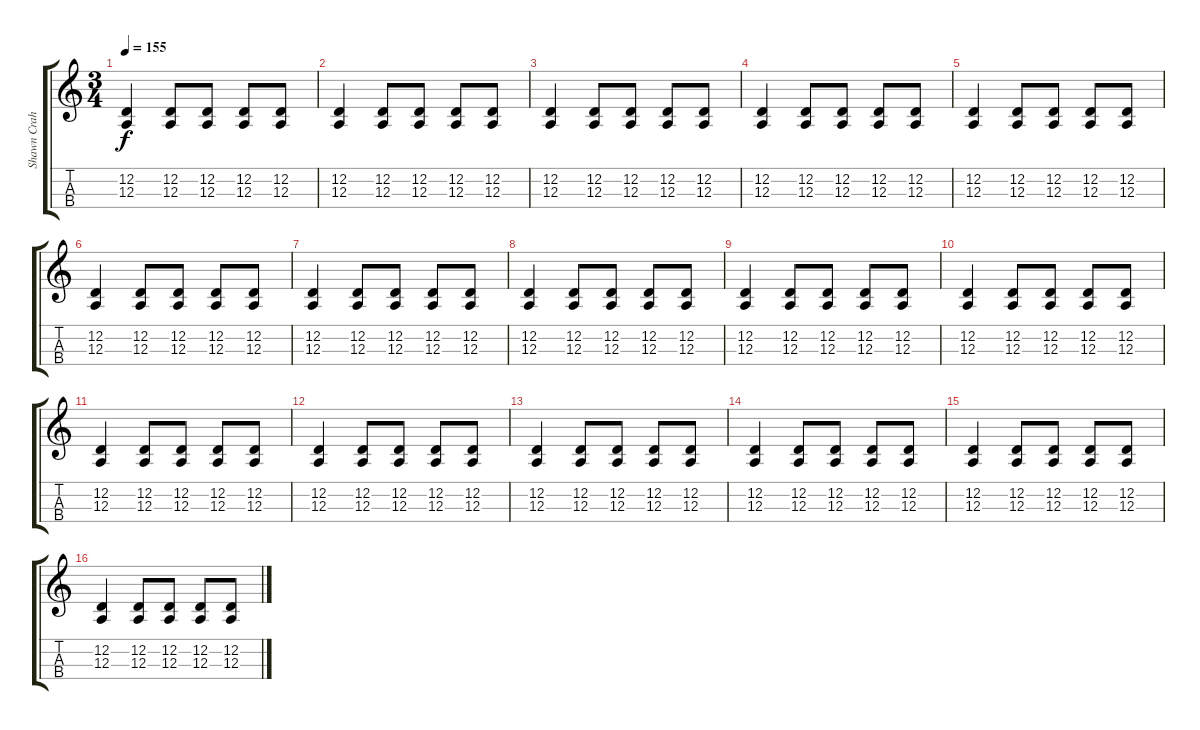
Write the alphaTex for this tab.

\track ("Shawn Crahan" "Shawn Crah") {instrument melodictom}
\staff {score tabs}
\tuning (G3 D3 A2 E2) {hide}
\ts (3 4)
\tempo 155
\clef g2
\ks c
(12.2 12.3).4{dy f} (12.2 12.3).8 (12.2 12.3).8 (12.2 12.3).8 (12.2 12.3).8 |
(12.2 12.3).4 (12.2 12.3).8 (12.2 12.3).8 (12.2 12.3).8 (12.2 12.3).8 |
(12.2 12.3).4 (12.2 12.3).8 (12.2 12.3).8 (12.2 12.3).8 (12.2 12.3).8 |
(12.2 12.3).4 (12.2 12.3).8 (12.2 12.3).8 (12.2 12.3).8 (12.2 12.3).8 |
(12.2 12.3).4 (12.2 12.3).8 (12.2 12.3).8 (12.2 12.3).8 (12.2 12.3).8 |
(12.2 12.3).4 (12.2 12.3).8 (12.2 12.3).8 (12.2 12.3).8 (12.2 12.3).8 |
(12.2 12.3).4 (12.2 12.3).8 (12.2 12.3).8 (12.2 12.3).8 (12.2 12.3).8 |
(12.2 12.3).4 (12.2 12.3).8 (12.2 12.3).8 (12.2 12.3).8 (12.2 12.3).8 |
(12.2 12.3).4 (12.2 12.3).8 (12.2 12.3).8 (12.2 12.3).8 (12.2 12.3).8 |
(12.2 12.3).4 (12.2 12.3).8 (12.2 12.3).8 (12.2 12.3).8 (12.2 12.3).8 |
(12.2 12.3).4 (12.2 12.3).8 (12.2 12.3).8 (12.2 12.3).8 (12.2 12.3).8 |
(12.2 12.3).4 (12.2 12.3).8 (12.2 12.3).8 (12.2 12.3).8 (12.2 12.3).8 |
(12.2 12.3).4 (12.2 12.3).8 (12.2 12.3).8 (12.2 12.3).8 (12.2 12.3).8 |
(12.2 12.3).4 (12.2 12.3).8 (12.2 12.3).8 (12.2 12.3).8 (12.2 12.3).8 |
(12.2 12.3).4 (12.2 12.3).8 (12.2 12.3).8 (12.2 12.3).8 (12.2 12.3).8 |
(12.2 12.3).4 (12.2 12.3).8 (12.2 12.3).8 (12.2 12.3).8 (12.2 12.3).8
